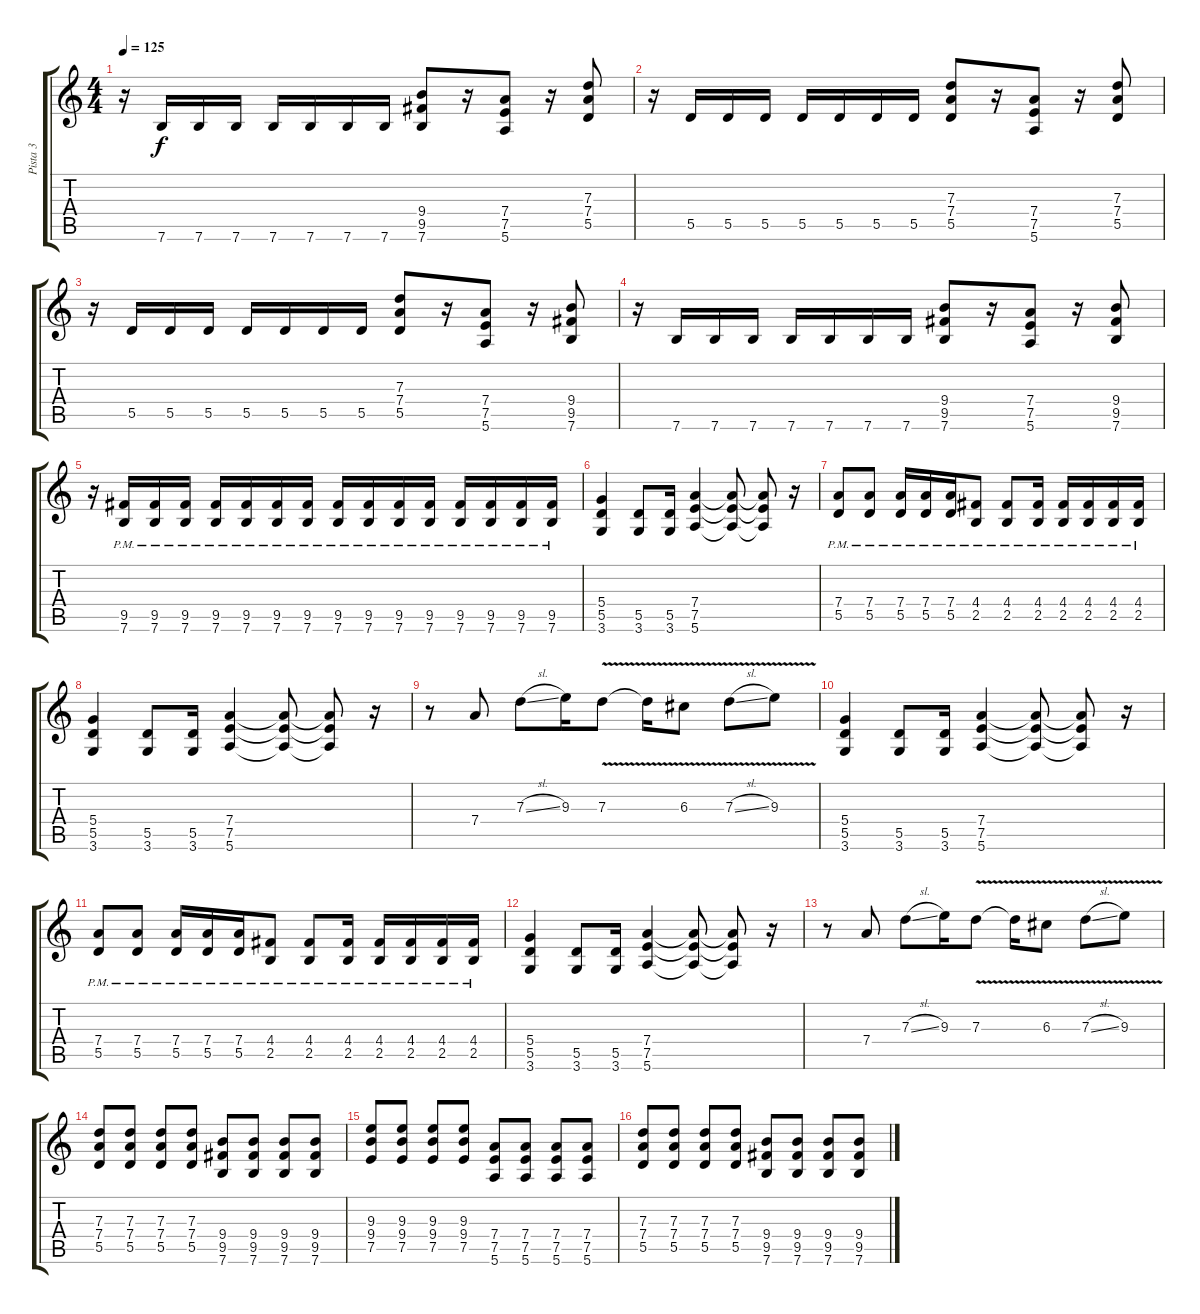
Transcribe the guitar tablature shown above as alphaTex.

\track ("Pista 3" "Pista 3") {instrument distortionguitar}
\staff {score tabs}
\tuning (E4 B3 G3 D3 A2 E2) {hide}
\ts (4 4)
\tempo 125
\clef g2
\ks c
r.16{dy f} 7.6.16 7.6.16 7.6.16 7.6.16 7.6.16 7.6.16 7.6.16 (9.4 9.5 7.6).8 r.16 (7.4 7.5 5.6).8 r.16 (7.3 7.4 5.5).8 |
r.16 5.5.16 5.5.16 5.5.16 5.5.16 5.5.16 5.5.16 5.5.16 (7.3 7.4 5.5).8 r.16 (7.4 7.5 5.6).8 r.16 (7.3 7.4 5.5).8 |
r.16 5.5.16 5.5.16 5.5.16 5.5.16 5.5.16 5.5.16 5.5.16 (7.3 7.4 5.5).8 r.16 (7.4 7.5 5.6).8 r.16 (9.4 9.5 7.6).8 |
r.16 7.6.16 7.6.16 7.6.16 7.6.16 7.6.16 7.6.16 7.6.16 (9.4 9.5 7.6).8 r.16 (7.4 7.5 5.6).8 r.16 (9.4 9.5 7.6).8 |
r.16 (9.5{pm} 7.6).16 (9.5{pm} 7.6{pm}).16 (9.5{pm} 7.6{pm}).16 (9.5{pm} 7.6{pm}).16 (9.5{pm} 7.6{pm}).16 (9.5{pm} 7.6{pm}).16 (9.5{pm} 7.6{pm}).16 (9.5{pm} 7.6{pm}).16 (9.5{pm} 7.6{pm}).16 (9.5{pm} 7.6{pm}).16 (9.5{pm} 7.6{pm}).16 (9.5{pm} 7.6{pm}).16 (9.5{pm} 7.6{pm}).16 (9.5{pm} 7.6{pm}).16 (9.5{pm} 7.6{pm}).16 |
(5.4 5.5 3.6).4 (5.5 3.6).8 (5.5 3.6).16 (7.4 7.5 5.6).4 (7.4{t} 7.5{t} 5.6{t}).8 (7.4{t} 7.5{t} 5.6{t}).8 r.16 |
(7.4{pm} 5.5{pm}).8 (7.4{pm} 5.5{pm}).8 (7.4{pm} 5.5{pm}).16 (7.4{pm} 5.5{pm}).16 (7.4{pm} 5.5{pm}).16 (4.4{pm} 2.5{pm}).8 (4.4{pm} 2.5{pm}).8 (4.4{pm} 2.5{pm}).16 (4.4{pm} 2.5{pm}).16 (4.4{pm} 2.5{pm}).16 (4.4{pm} 2.5{pm}).16 (4.4{pm} 2.5{pm}).16 |
(5.4 5.5 3.6).4 (5.5 3.6).8 (5.5 3.6).16 (7.4 7.5 5.6).4 (7.4{t} 7.5{t} 5.6{t}).8 (7.4{t} 7.5{t} 5.6{t}).8 r.16 |
r.8 7.4.8 7.3{sl}.8 9.3.16 7.3{v}.8 7.3{t}.16 6.3{v}.8 7.3{v sl}.8 9.3{v}.8 |
(5.4 5.5 3.6).4 (5.5 3.6).8 (5.5 3.6).16 (7.4 7.5 5.6).4 (7.4{t} 7.5{t} 5.6{t}).8 (7.4{t} 7.5{t} 5.6{t}).8 r.16 |
(7.4{pm} 5.5{pm}).8 (7.4{pm} 5.5{pm}).8 (7.4{pm} 5.5{pm}).16 (7.4{pm} 5.5{pm}).16 (7.4{pm} 5.5{pm}).16 (4.4{pm} 2.5{pm}).8 (4.4{pm} 2.5{pm}).8 (4.4{pm} 2.5{pm}).16 (4.4{pm} 2.5{pm}).16 (4.4{pm} 2.5{pm}).16 (4.4{pm} 2.5{pm}).16 (4.4{pm} 2.5{pm}).16 |
(5.4 5.5 3.6).4 (5.5 3.6).8 (5.5 3.6).16 (7.4 7.5 5.6).4 (7.4{t} 7.5{t} 5.6{t}).8 (7.4{t} 7.5{t} 5.6{t}).8 r.16 |
r.8 7.4.8 7.3{sl}.8 9.3.16 7.3{v}.8 7.3{t}.16 6.3{v}.8 7.3{v sl}.8 9.3{v}.8 |
(7.3 7.4 5.5).8 (7.3 7.4 5.5).8 (7.3 7.4 5.5).8 (7.3 7.4 5.5).8 (9.4 9.5 7.6).8 (9.4 9.5 7.6).8 (9.4 9.5 7.6).8 (9.4 9.5 7.6).8 |
(9.3 9.4 7.5).8 (9.3 9.4 7.5).8 (9.3 9.4 7.5).8 (9.3 9.4 7.5).8 (7.4 7.5 5.6).8 (7.4 7.5 5.6).8 (7.4 7.5 5.6).8 (7.4 7.5 5.6).8 |
(7.3 7.4 5.5).8 (7.3 7.4 5.5).8 (7.3 7.4 5.5).8 (7.3 7.4 5.5).8 (9.4 9.5 7.6).8 (9.4 9.5 7.6).8 (9.4 9.5 7.6).8 (9.4 9.5 7.6).8
